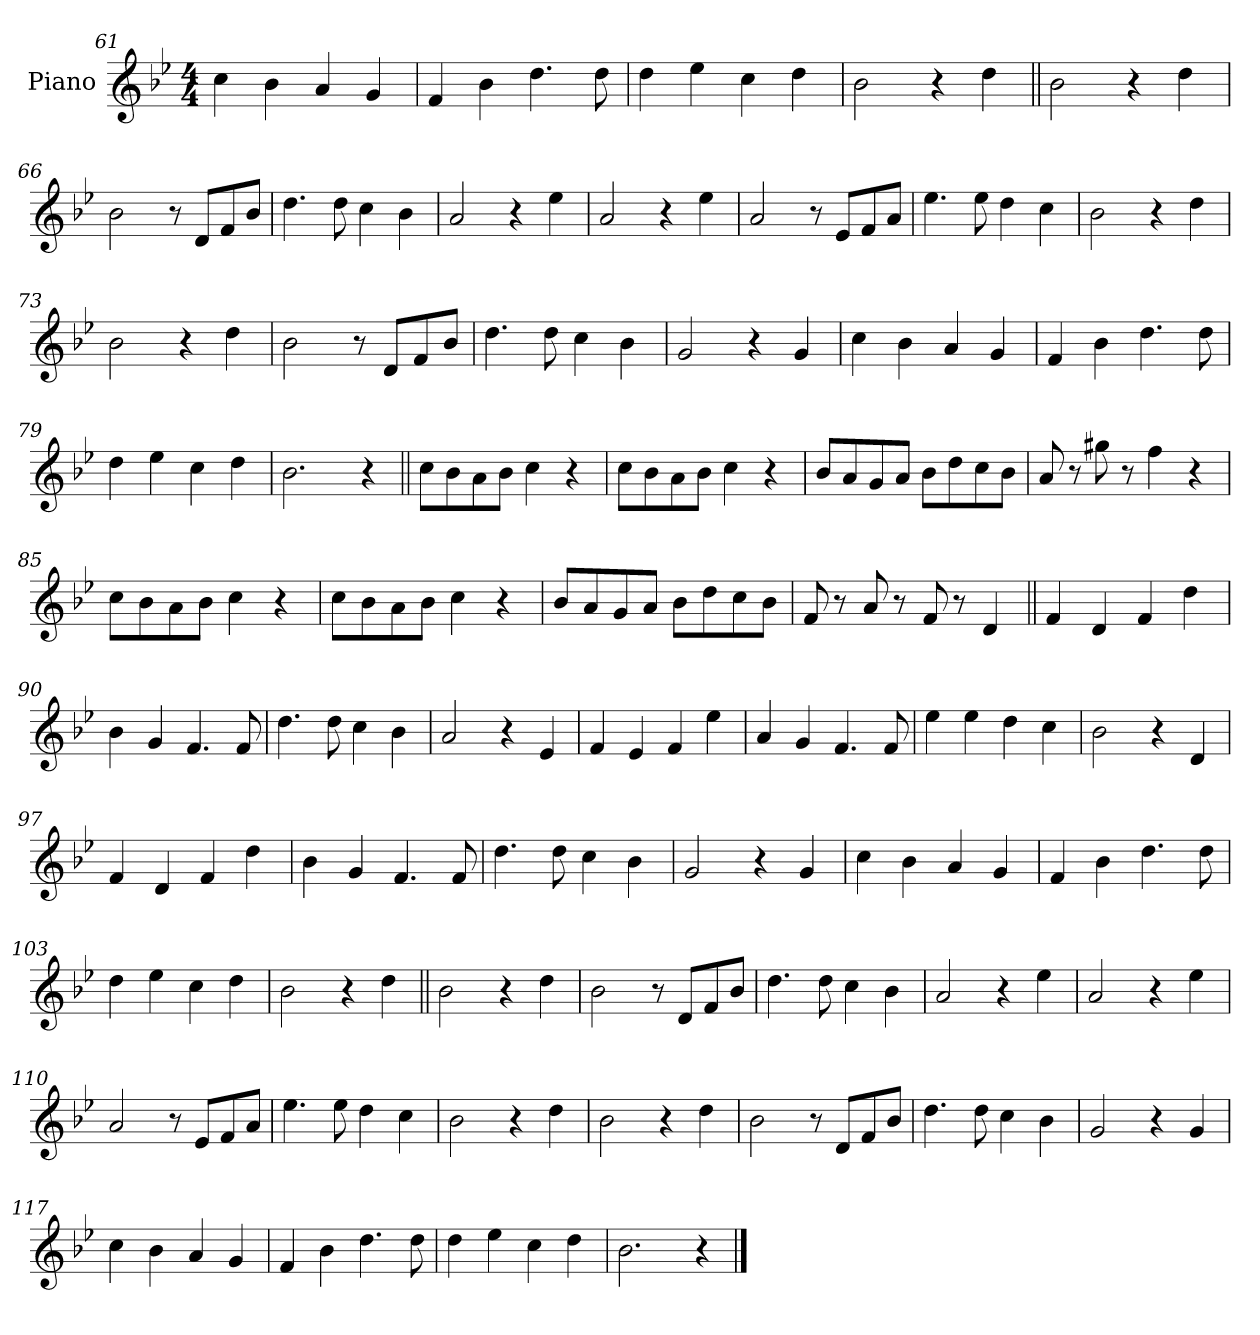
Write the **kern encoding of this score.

**kern
*part1
*staff1
*I"Piano
*I'Pno.
*clefG2
*k[b-e-]
*M4/4
=61
4cc
4b-
4a
4g
=62
4f
4b-
4.dd
8dd
=63
4dd
4ee-
4cc
4dd
=64
2b-
4r
4dd
=65||
2b-
4r
4dd
=66
2b-
8r
8dL
8f
8b-J
=67
4.dd
8dd
4cc
4b-
=68
2a
4r
4ee-
=69
2a
4r
4ee-
=70
2a
8r
8e-L
8f
8aJ
=71
4.ee-
8ee-
4dd
4cc
=72
2b-
4r
4dd
=73
2b-
4r
4dd
=74
2b-
8r
8dL
8f
8b-J
=75
4.dd
8dd
4cc
4b-
=76
2g
4r
4g
=77
4cc
4b-
4a
4g
=78
4f
4b-
4.dd
8dd
=79
4dd
4ee-
4cc
4dd
=80
2.b-
4r
=81||
8cc!L
8b-!
8a!
8b-!J
4cc!
4r
=82
8cc!L
8b-!
8a!
8b-!J
4cc!
4r
=83
8b-!L
8a!
8g!
8a!J
8b-!L
8dd!
8cc!
8b-!J
=84
8a!
8r
8gg#X!
8r
4ff!
4r
=85
8cc!L
8b-!
8a!
8b-!J
4cc!
4r
=86
8cc!L
8b-!
8a!
8b-!J
4cc!
4r
=87
8b-!L
8a!
8g!
8a!J
8b-!L
8dd!
8cc!
8b-!J
=88
8f!
8r
8a!
8r
8f!
8r
4d
=89||
4f
4d
4f
4dd
=90
4b-
4g
4.f
8f
=91
4.dd
8dd
4cc
4b-
=92
2a
4r
4e-
=93
4f
4e-
4f
4ee-
=94
4a
4g
4.f
8f
=95
4ee-
4ee-
4dd
4cc
=96
2b-
4r
4d
=97
4f
4d
4f
4dd
=98
4b-
4g
4.f
8f
=99
4.dd
8dd
4cc
4b-
=100
2g
4r
4g
=101
4cc
4b-
4a
4g
=102
4f
4b-
4.dd
8dd
=103
4dd
4ee-
4cc
4dd
=104
2b-
4r
4dd
=105||
2b-
4r
4dd
=106
2b-
8r
8dL
8f
8b-J
=107
4.dd
8dd
4cc
4b-
=108
2a
4r
4ee-
=109
2a
4r
4ee-
=110
2a
8r
8e-L
8f
8aJ
=111
4.ee-
8ee-
4dd
4cc
=112
2b-
4r
4dd
=113
2b-
4r
4dd
=114
2b-
8r
8dL
8f
8b-J
=115
4.dd
8dd
4cc
4b-
=116
2g
4r
4g
=117
4cc
4b-
4a
4g
=118
4f
4b-
4.dd
8dd
=119
4dd
4ee-
4cc
4dd
=120
2.b-
4r
==
*-
